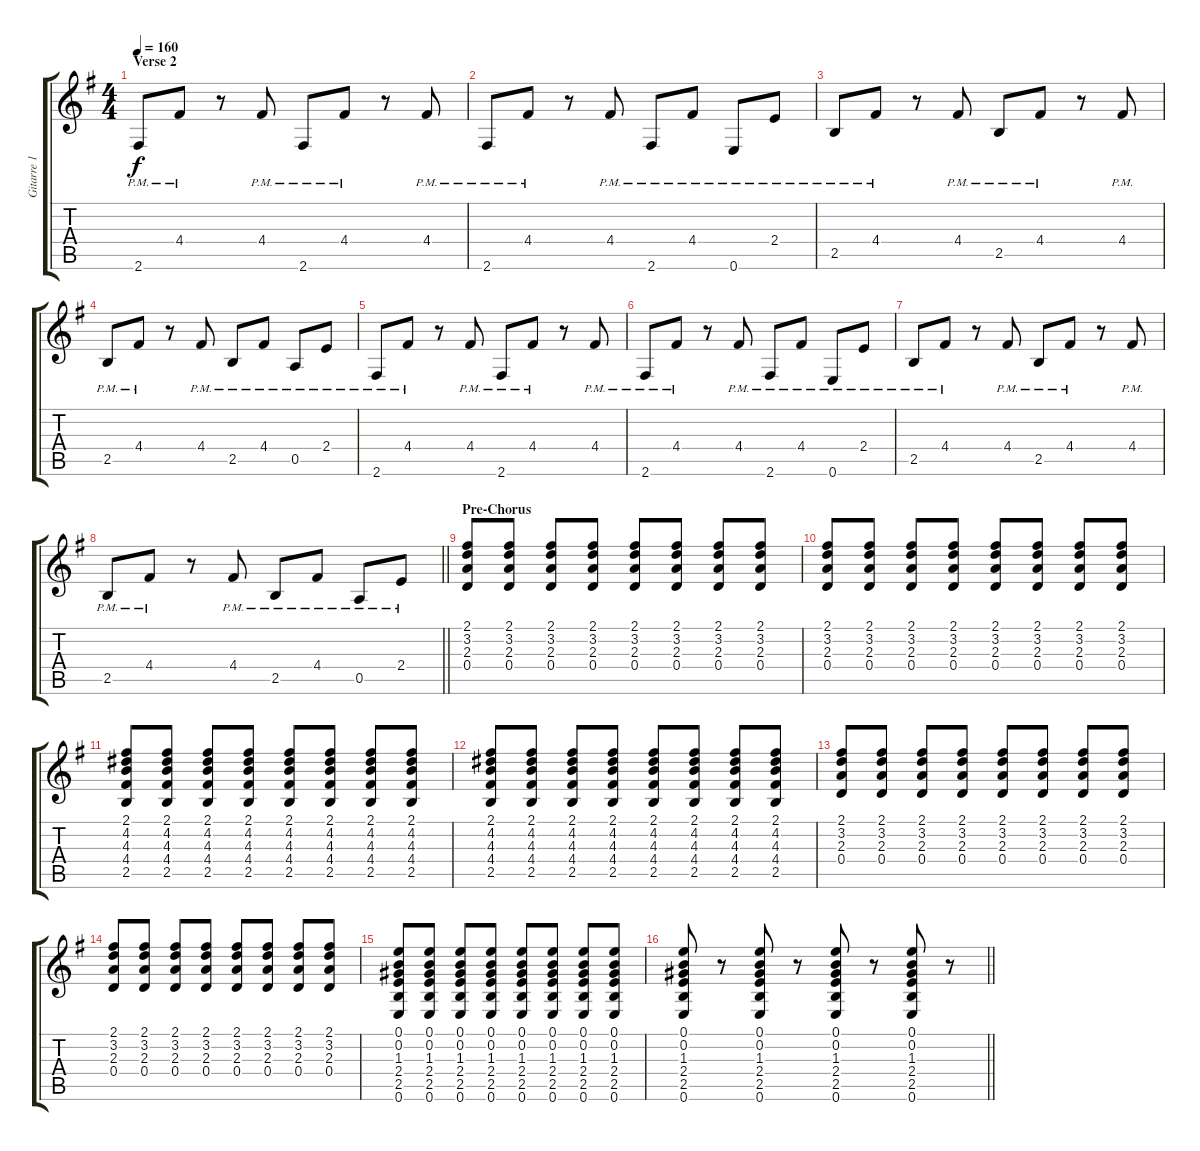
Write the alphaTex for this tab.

\track ("Gitarre 1 (Verzerrt)" "Gitarre 1 ") {instrument overdrivenguitar}
\staff {score tabs}
\tuning (E4 B3 G3 D3 A2 E2) {hide}
\ts (4 4)
\section ("" "Verse 2")
\tempo 160
\clef g2
\ks g
2.6{pm}.8{dy f} 4.4{pm}.8 r.8 4.4{pm}.8 2.6{pm}.8 4.4{pm}.8 r.8 4.4{pm}.8 |
2.6{pm}.8 4.4{pm}.8 r.8 4.4{pm}.8 2.6{pm}.8 4.4{pm}.8 0.6{pm}.8 2.4{pm}.8 |
2.5{pm}.8 4.4{pm}.8 r.8 4.4{pm}.8 2.5{pm}.8 4.4{pm}.8 r.8 4.4{pm}.8 |
2.5{pm}.8 4.4{pm}.8 r.8 4.4{pm}.8 2.5{pm}.8 4.4{pm}.8 0.5{pm}.8 2.4{pm}.8 |
2.6{pm}.8 4.4{pm}.8 r.8 4.4{pm}.8 2.6{pm}.8 4.4{pm}.8 r.8 4.4{pm}.8 |
2.6{pm}.8 4.4{pm}.8 r.8 4.4{pm}.8 2.6{pm}.8 4.4{pm}.8 0.6{pm}.8 2.4{pm}.8 |
2.5{pm}.8 4.4{pm}.8 r.8 4.4{pm}.8 2.5{pm}.8 4.4{pm}.8 r.8 4.4{pm}.8 |
\barLineRight lightlight
2.5{pm}.8 4.4{pm}.8 r.8 4.4{pm}.8 2.5{pm}.8 4.4{pm}.8 0.5{pm}.8 2.4{pm}.8 |
\section ("" "Pre-Chorus")
(2.1 3.2 2.3 0.4).8 (2.1 3.2 2.3 0.4).8 (2.1 3.2 2.3 0.4).8 (2.1 3.2 2.3 0.4).8 (2.1 3.2 2.3 0.4).8 (2.1 3.2 2.3 0.4).8 (2.1 3.2 2.3 0.4).8 (2.1 3.2 2.3 0.4).8 |
(2.1 3.2 2.3 0.4).8 (2.1 3.2 2.3 0.4).8 (2.1 3.2 2.3 0.4).8 (2.1 3.2 2.3 0.4).8 (2.1 3.2 2.3 0.4).8 (2.1 3.2 2.3 0.4).8 (2.1 3.2 2.3 0.4).8 (2.1 3.2 2.3 0.4).8 |
(2.1 4.2 4.3 4.4 2.5).8 (2.1 4.2 4.3 4.4 2.5).8 (2.1 4.2 4.3 4.4 2.5).8 (2.1 4.2 4.3 4.4 2.5).8 (2.1 4.2 4.3 4.4 2.5).8 (2.1 4.2 4.3 4.4 2.5).8 (2.1 4.2 4.3 4.4 2.5).8 (2.1 4.2 4.3 4.4 2.5).8 |
(2.1 4.2 4.3 4.4 2.5).8 (2.1 4.2 4.3 4.4 2.5).8 (2.1 4.2 4.3 4.4 2.5).8 (2.1 4.2 4.3 4.4 2.5).8 (2.1 4.2 4.3 4.4 2.5).8 (2.1 4.2 4.3 4.4 2.5).8 (2.1 4.2 4.3 4.4 2.5).8 (2.1 4.2 4.3 4.4 2.5).8 |
(2.1 3.2 2.3 0.4).8 (2.1 3.2 2.3 0.4).8 (2.1 3.2 2.3 0.4).8 (2.1 3.2 2.3 0.4).8 (2.1 3.2 2.3 0.4).8 (2.1 3.2 2.3 0.4).8 (2.1 3.2 2.3 0.4).8 (2.1 3.2 2.3 0.4).8 |
(2.1 3.2 2.3 0.4).8 (2.1 3.2 2.3 0.4).8 (2.1 3.2 2.3 0.4).8 (2.1 3.2 2.3 0.4).8 (2.1 3.2 2.3 0.4).8 (2.1 3.2 2.3 0.4).8 (2.1 3.2 2.3 0.4).8 (2.1 3.2 2.3 0.4).8 |
(0.1 0.2 1.3 2.4 2.5 0.6).8 (0.1 0.2 1.3 2.4 2.5 0.6).8 (0.1 0.2 1.3 2.4 2.5 0.6).8 (0.1 0.2 1.3 2.4 2.5 0.6).8 (0.1 0.2 1.3 2.4 2.5 0.6).8 (0.1 0.2 1.3 2.4 2.5 0.6).8 (0.1 0.2 1.3 2.4 2.5 0.6).8 (0.1 0.2 1.3 2.4 2.5 0.6).8 |
\barLineRight lightlight
(0.1 0.2 1.3 2.4 2.5 0.6).8 r.8 (0.1 0.2 1.3 2.4 2.5 0.6).8 r.8 (0.1 0.2 1.3 2.4 2.5 0.6).8 r.8 (0.1 0.2 1.3 2.4 2.5 0.6).8 r.8
